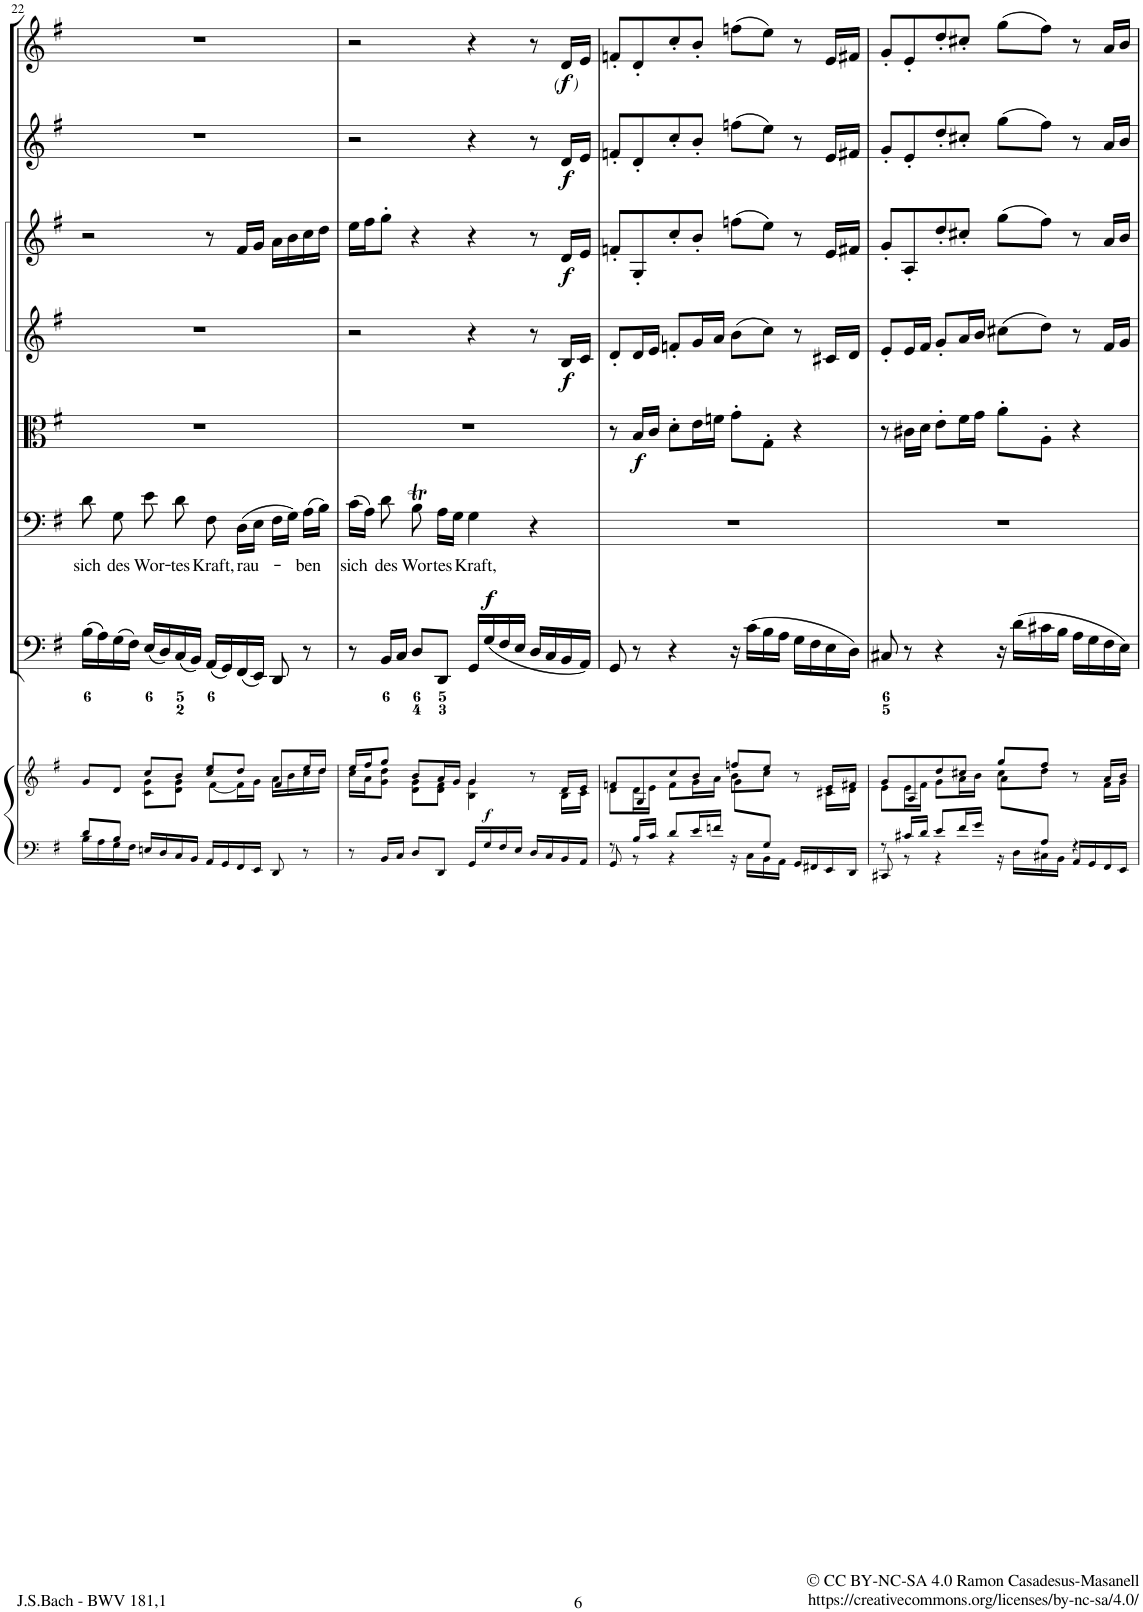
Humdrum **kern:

**kern	**kern	**dynam	**kern	**dynam	**kern	**text	**kern	**dynam	**kern	**dynam	**kern	**dynam	**kern	**dynam	**kern	**dynam
*part8	*part8	*part8	*part7	*part7	*part6	*part6	*part5	*part5	*part4	*part4	*part3	*part3	*part2	*part2	*part1	*part1
*staff9	*staff8	*staff8/9	*staff7	*staff7	*staff6	*staff6	*staff5	*staff5	*staff4	*staff4	*staff3	*staff3	*staff2	*staff2	*staff1	*staff1
*I"Piano reduction	*	*	*I"Continuo	*	*I"Basso	*	*I"Viola	*	*I"Violino II	*	*I"Violino I	*	*I"Oboe	*	*I"Flauto traverso	*
*I'Pno	*	*	*	*	*	*	*I'Vla	*	*I'Vln	*	*I'Vln	*	*I'Ob	*	*I'Fl	*
!!LO:PB:g=z
*clefF4	*clefG2	*	*clefF4	*	*clefF4	*	*clefC3	*	*clefG2	*	*clefG2	*	*clefG2	*	*clefG2	*
*k[f#]	*k[f#]	*	*k[f#]	*	*k[f#]	*	*k[f#]	*	*k[f#]	*	*k[f#]	*	*k[f#]	*	*k[f#]	*
*M4/4	*M4/4	*	*M4/4	*	*M4/4	*	*M4/4	*	*M4/4	*	*M4/4	*	*M4/4	*	*M4/4	*
*met(c)	*met(c)	*	*met(c)	*	*met(c)	*	*met(c)	*	*met(c)	*	*met(c)	*	*met(c)	*	*met(c)	*
=22	=22	=22	=22	=22	=22	=22	=22	=22	=22	=22	=22	=22	=22	=22	=22	=22
*^	*^	*	*	*	*	*	*	*	*	*	*	*	*	*	*	*
*	*	*	*^	*	*	*	*	*	*	*	*	*	*	*	*	*	*	*
!	!	!	!	!	!	!	!	!	!LO:LY:b	!	!	!	!	!	!	!	!	!	!
8d/L	16B\LL	8g/L	4ryy	2ryy	.	(16B\LL	.	8d\	sich	1r	.	1r	.	2r	.	1r	.	1r	.
.	16A\	.	.	.	.	16A\)	.	.	.	.	.	.	.	.	.	.	.	.	.
!	!	!	!	!	!	!	!	!	!LO:LY:b	!	!	!	!	!	!	!	!	!	!
8B/J	16G\	8d/J	.	.	.	(16G\	.	8G\	des	.	.	.	.	.	.	.	.	.	.
.	16F#\JJ	.	.	.	.	16F#\JJ)	.	.	.	.	.	.	.	.	.	.	.	.	.
!	!	!	!	!	!	!	!	!	!LO:LY:b	!	!	!	!	!	!	!	!	!	!
4ryy	16En/LL	8cc/L	8c\ 8g\L	.	.	(16E/LL	.	8e\	Wor-	.	.	.	.	.	.	.	.	.	.
.	16D/	.	.	.	.	16D/)	.	.	.	.	.	.	.	.	.	.	.	.	.
!	!	!	!	!	!	!	!	!	!LO:LY:b	!	!	!	!	!	!	!	!	!	!
.	16C/	8b/J	8d\ 8g\J	.	.	(16C/	.	8d\	-tes	.	.	.	.	.	.	.	.	.	.
.	16BB/JJ	.	.	.	.	16BB/JJ)	.	.	.	.	.	.	.	.	.	.	.	.	.
!	!	!	!	!	!	!	!	!	!LO:LY:b	!	!	!	!	!	!	!	!	!	!
4ryy	16AA/LL	8ee/L	[8f#\L	4cc/	.	(16AA/LL	.	8F#\	Kraft,	.	.	.	.	8r	.	.	.	.	.
.	16GG/	.	.	.	.	16GG/)	.	.	.	.	.	.	.	.	.	.	.	.	.
!	!	!	!	!	!	!	!	!	!LO:LY:b	!	!	!	!	!	!	!	!	!	!
.	16FF#/	8dd/J	16f#\L]	.	.	(16FF#/	.	(16D\LL	rau-	.	.	.	.	16f#/LL	.	.	.	.	.
.	16EE/JJ	.	16g\JJ	.	.	16EE/JJ)	.	16E\JJ	.	.	.	.	.	16g/JJ	.	.	.	.	.
8DD/	8ryy	8f#/L	16a\LL	4ryy	.	8DD/	.	16F#\LL	.	.	.	.	.	16a\LL	.	.	.	.	.
.	.	.	16b\	.	.	.	.	16G\JJ)	.	.	.	.	.	16b\	.	.	.	.	.
!	!	!	!	!	!	!	!	!	!LO:LY:b	!	!	!	!	!	!	!	!	!	!
8r	8ryy	16ee/L	16cc\	.	.	8r	.	(16A\LL	-ben	.	.	.	.	16cc\	.	.	.	.	.
.	.	16dd/JJ	16dd\JJ	.	.	.	.	16B\JJ)	.	.	.	.	.	16dd\JJ	.	.	.	.	.
*v	*v	*	*	*	*	*	*	*	*	*	*	*	*	*	*	*	*	*	*
=23	=23	=23	=23	=23	=23	=23	=23	=23	=23	=23	=23	=23	=23	=23	=23	=23	=23	=23
!	!	!	!	!	!	!	!	!LO:LY:b	!	!	!	!	!	!	!	!	!	!
8r	16ee/LL	16cc\LL	2ryy	.	8r	.	(16c\LL	sich	1r	.	2r	.	16ee\LL	.	2r	.	2r	.
.	16ff#/J	16a\J	.	.	.	.	16A\JJ)	.	.	.	.	.	16ff#\J	.	.	.	.	.
!	!	!	!	!	!	!	!	!LO:LY:b	!	!	!	!	!	!	!	!	!	!
16BB/LL	8gg/J	8g\ 8dd\J	.	.	16BB/LL	.	8d\	des	.	.	.	.	8gg'\J	.	.	.	.	.
16C/JJ	.	.	.	.	16C/JJ	.	.	.	.	.	.	.	.	.	.	.	.	.
!	!	!	!	!	!	!	!	!LO:LY:b	!	!	!	!	!	!	!	!	!	!
8D/L	8b/L	8d\ 8g\L	.	.	8D/L	.	8Bt\	Wor-	.	.	.	.	4r	.	.	.	.	.
!	!	!	!	!	!	!	!	!LO:LY:b	!	!	!	!	!	!	!	!	!	!
8DD/J	16a/L	8d\ 8f#\J	.	.	8DD/J	.	16A\LL	-tes	.	.	.	.	.	.	.	.	.	.
.	16g/JJ	.	.	.	.	.	16G\JJ	.	.	.	.	.	.	.	.	.	.	.
!	!	!	!	!	!	!	!	!LO:LY:b	!	!	!	!	!	!	!	!	!	!
16GG/LL	4g/	4B\ 4g\	16ryy	.	16GG/LL	.	4G\	Kraft,	.	.	4r	.	4r	.	4r	.	4r	.
!	!	!	!	!LO:DY:b	!	!LO:DY:a	!	!	!	!	!	!	!	!	!	!	!	!
16G/	.	.	4..ryy	f	(16G/	f	.	.	.	.	.	.	.	.	.	.	.	.
16F#/	.	.	.	.	16F#/	.	.	.	.	.	.	.	.	.	.	.	.	.
16E/JJ	.	.	.	.	16E/JJ	.	.	.	.	.	.	.	.	.	.	.	.	.
16D/LL	8r	8ryy	.	.	16D/LL	.	4r	.	.	.	8r	.	8r	.	8r	.	8r	.
16C/	.	.	.	.	16C/	.	.	.	.	.	.	.	.	.	.	.	.	.
!	!	!	!	!	!	!	!	!	!	!	!	!LO:DY:b	!	!LO:DY:b	!	!LO:DY:b	!	!LO:DY:b
!	!	!	!	!	!	!	!	!	!	!	!	!	!	!	!	!	!	!LO:DY:n=1:b
!	!	!	!	!	!	!	!	!	!	!	!	!	!	!	!	!	!	!LO:DY:n=2:b
16BB/	16d/LL	16B\LL	.	.	16BB/	.	.	.	.	.	16B/LL	f	16d/LL	f	16d/LL	f	16d/LL	other-dynamics f other-dynamics
16AA/JJ	16e/JJ	16c\JJ	.	.	16AA/JJ)	.	.	.	.	.	16c/JJ	.	16e/JJ	.	16e/JJ	.	16e/JJ	.
=24	=24	=24	=24	=24	=24	=24	=24	=24	=24	=24	=24	=24	=24	=24	=24	=24	=24	=24
*^	*	*	*	*	*	*	*	*	*	*	*	*	*	*	*	*	*	*
8r	8GG/	8fn/L	8d\L	2ryy	.	8GG/	.	1r	.	8r	.	8d'/L	.	8fn'/L	.	8fn'/L	.	8fn'/L	.
!	!	!	!	!	!	!	!	!	!	!	!LO:DY:b	!	!	!	!	!	!	!	!
16B/LL	8r	8G/	16d\L	.	.	8r	.	.	.	16B/LL	f	16d/L	.	8G'/	.	8d'/	.	8d'/	.
16c/JJ	.	.	16e\JJ	.	.	.	.	.	.	16c/JJ	.	16e/JJ	.	.	.	.	.	.	.
8d/L	4r	8cc/	8f\L	.	.	4r	.	.	.	8d'\L	.	8fn'/L	.	8cc'/	.	8cc'/	.	8cc'/	.
16e/L	.	8b/J	16g\L	.	.	.	.	.	.	16e\L	.	16g/L	.	8b'/J	.	8b'/J	.	8b'/J	.
16fn/JJ	.	.	16a\JJ	.	.	.	.	.	.	16fn\JJ	.	16a/JJ	.	.	.	.	.	.	.
8ryy	16r	8ffn/L	8b\L	8g\L	.	16r	.	.	.	8g'\L	.	(8b\L	.	(8ffn\L	.	(8ffn\L	.	(8ffn\L	.
.	16C\LL	.	.	.	.	(16c\LL	.	.	.	.	.	.	.	.	.	.	.	.	.
8G/J	16BB\	8ee/J	8cc\J	4.ryy	.	16B\	.	.	.	8G'\J	.	8cc\J)	.	8ee\J)	.	8ee\J)	.	8ee\J)	.
.	16AA\JJ	.	.	.	.	16A\JJ	.	.	.	.	.	.	.	.	.	.	.	.	.
16GG/LL	4ryy	8r	8ryy	.	.	16G\LL	.	.	.	4r	.	8r	.	8r	.	8r	.	8r	.
16FF#X/	.	.	.	.	.	16F#\	.	.	.	.	.	.	.	.	.	.	.	.	.
16EE/	.	16e/LL	16c#X\LL	.	.	16E\	.	.	.	.	.	16c#X/LL	.	16e/LL	.	16e/LL	.	16e/LL	.
16DD/JJ	.	16f#X/JJ	16d\JJ	.	.	16D\JJ)	.	.	.	.	.	16d/JJ	.	16f#X/JJ	.	16f#X/JJ	.	16f#X/JJ	.
=25	=25	=25	=25	=25	=25	=25	=25	=25	=25	=25	=25	=25	=25	=25	=25	=25	=25	=25	=25
8r	8CC#X/	8g/L	8e\L	2ryy	.	8C#X/	.	1r	.	8r	.	8e'/L	.	8g'/L	.	8g'/L	.	8g'/L	.
16c#X/LL	8r	8A/	16e\L	.	.	8r	.	.	.	16c#X\LL	.	16e/L	.	8A'/	.	8e'/	.	8e'/	.
16d/JJ	.	.	16f#\JJ	.	.	.	.	.	.	16d\JJ	.	16f#/JJ	.	.	.	.	.	.	.
8e/L	4r	8dd/	8g\L	.	.	4r	.	.	.	8e'\L	.	8g'/L	.	8dd'/	.	8dd'/	.	8dd'/	.
16f#/L	.	8cc#X/J	16a\L	.	.	.	.	.	.	16f#\L	.	16a/L	.	8cc#X'/J	.	8cc#X'/J	.	8cc#X'/J	.
16g/JJ	.	.	16b\JJ	.	.	.	.	.	.	16g\JJ	.	16b/JJ	.	.	.	.	.	.	.
8ryy	16r	8gg/L	8cc#\L	8a\L	.	16r	.	.	.	8a'\L	.	(8cc#X\L	.	(8gg\L	.	(8gg\L	.	(8gg\L	.
.	16D\LL	.	.	.	.	(16d\LL	.	.	.	.	.	.	.	.	.	.	.	.	.
8A/J	16C#X\	8ff#/J	8dd\J	4.ryy	.	16c#X\	.	.	.	8A'\J	.	8dd\J)	.	8ff#\J)	.	8ff#\J)	.	8ff#\J)	.
.	16BB\JJ	.	.	.	.	16B\JJ	.	.	.	.	.	.	.	.	.	.	.	.	.
4r	16AA/LL	8r	8ryy	.	.	16A\LL	.	.	.	4r	.	8r	.	8r	.	8r	.	8r	.
.	16GG/	.	.	.	.	16G\	.	.	.	.	.	.	.	.	.	.	.	.	.
.	16FF#/	16a/LL	16f#\LL	.	.	16F#\	.	.	.	.	.	16f#/LL	.	16a/LL	.	16a/LL	.	16a/LL	.
.	16EE/JJ	16b/JJ	16g\JJ	.	.	16E\JJ)	.	.	.	.	.	16g/JJ	.	16b/JJ	.	16b/JJ	.	16b/JJ	.
*v	*v	*	*	*	*	*	*	*	*	*	*	*	*	*	*	*	*	*	*
*	*v	*v	*v	*	*	*	*	*	*	*	*	*	*	*	*	*	*	*
=	=	=	=	=	=	=	=	=	=	=	=	=	=	=	=	=
*-	*-	*-	*-	*-	*-	*-	*-	*-	*-	*-	*-	*-	*-	*-	*-	*-
